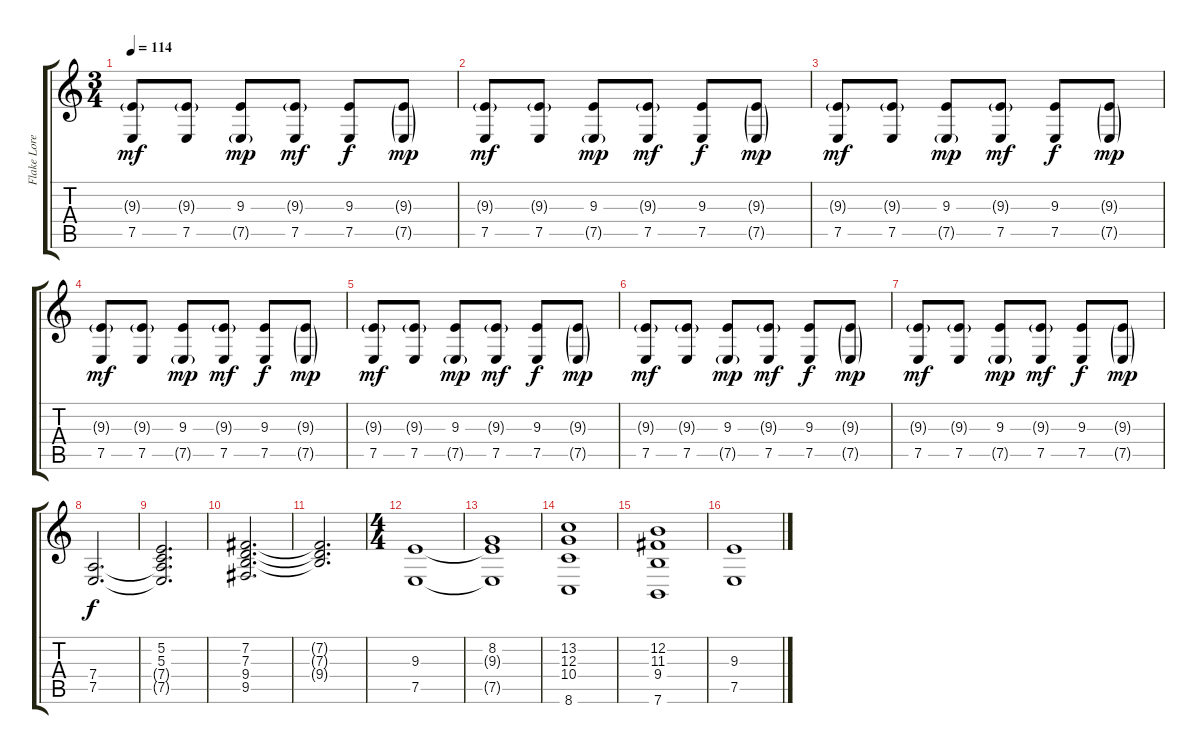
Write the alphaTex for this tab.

\track ("Flake Lorenz [Keyboard]" "Flake Lore") {instrument stringensemble2}
\staff {score tabs}
\tuning (E4 B3 G3 D3 A2 E2) {hide}
\ts (3 4)
\tempo 114
\clef g2
\ks c
(9.3{g} 7.5).8{dy mf instrument tremolostrings} (9.3{g} 7.5).8 (9.3 7.5{g}).8{dy mp} (9.3{g} 7.5).8{dy mf} (9.3 7.5).8{dy f} (9.3{g} 7.5{g}).8{dy mp} |
(9.3{g} 7.5).8{dy mf} (9.3{g} 7.5).8 (9.3 7.5{g}).8{dy mp} (9.3{g} 7.5).8{dy mf} (9.3 7.5).8{dy f} (9.3{g} 7.5{g}).8{dy mp} |
(9.3{g} 7.5).8{dy mf} (9.3{g} 7.5).8 (9.3 7.5{g}).8{dy mp} (9.3{g} 7.5).8{dy mf} (9.3 7.5).8{dy f} (9.3{g} 7.5{g}).8{dy mp} |
(9.3{g} 7.5).8{dy mf} (9.3{g} 7.5).8 (9.3 7.5{g}).8{dy mp} (9.3{g} 7.5).8{dy mf} (9.3 7.5).8{dy f} (9.3{g} 7.5{g}).8{dy mp} |
(9.3{g} 7.5).8{dy mf volume 0} (9.3{g} 7.5).8 (9.3 7.5{g}).8{dy mp} (9.3{g} 7.5).8{dy mf} (9.3 7.5).8{dy f} (9.3{g} 7.5{g}).8{dy mp} |
(9.3{g} 7.5).8{dy mf} (9.3{g} 7.5).8 (9.3 7.5{g}).8{dy mp} (9.3{g} 7.5).8{dy mf} (9.3 7.5).8{dy f} (9.3{g} 7.5{g}).8{dy mp} |
(9.3{g} 7.5).8{dy mf} (9.3{g} 7.5).8 (9.3 7.5{g}).8{dy mp} (9.3{g} 7.5).8{dy mf} (9.3 7.5).8{dy f} (9.3{g} 7.5{g}).8{dy mp} |
(7.4 7.5).2{d dy f volume 10 instrument stringensemble2} |
(5.2 5.3 7.4{t} 7.5{t}).2{d} |
(7.2 7.3 9.4 9.5).2{d} |
(7.2{t} 7.3{t} 9.4{t}).2{d} |
\ts (4 4)
(9.3 7.5).1{volume 12} |
(8.2 9.3{t} 7.5{t}).1 |
(13.2 12.3 10.4 8.6).1 |
(12.2 11.3 9.4 7.6).1 |
(9.3 7.5).1
